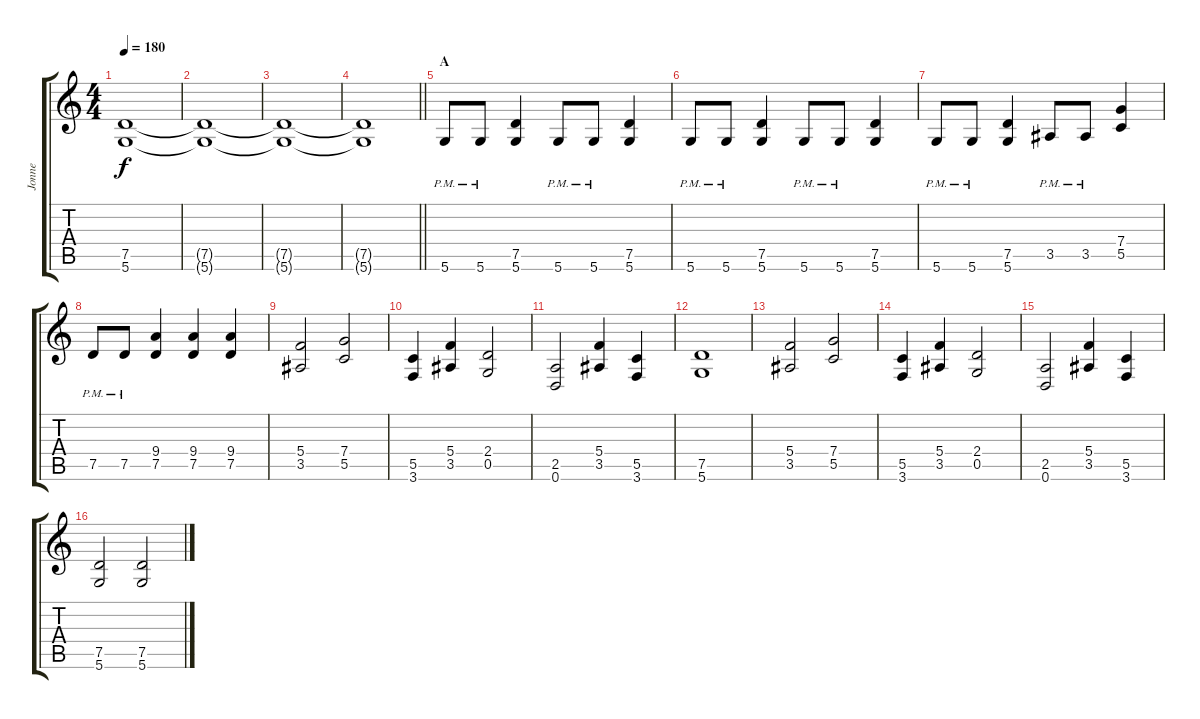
\track ("Jonne" "Jonne") {instrument distortionguitar}
\staff {score tabs}
\tuning (D4 A3 F3 C3 G2 D2) {hide}
\ts (4 4)
\tempo 180
\clef g2
\ks c
(7.5{t} 5.6{t}).1{dy f volume 9} |
(7.5{t} 5.6{t}).1{volume 7} |
(7.5{t} 5.6{t}).1{volume 5} |
\barLineRight lightlight
(7.5{t} 5.6{t}).1{volume 3} |
\section ("" "A")
5.6{pm}.8{volume 13} 5.6{pm}.8 (7.5 5.6).4 5.6{pm}.8 5.6{pm}.8 (7.5 5.6).4 |
5.6{pm}.8 5.6{pm}.8 (7.5 5.6).4 5.6{pm}.8 5.6{pm}.8 (7.5 5.6).4 |
5.6{pm}.8 5.6{pm}.8 (7.5 5.6).4 3.5{pm}.8 3.5{pm}.8 (7.4 5.5).4 |
7.5{pm}.8 7.5{pm}.8 (9.4 7.5).4 (9.4 7.5).4 (9.4 7.5).4 |
(5.4 3.5).2 (7.4 5.5).2 |
(5.5 3.6).4 (5.4 3.5).4 (2.4 0.5).2 |
(2.5 0.6).2 (5.4 3.5).4 (5.5 3.6).4 |
(7.5 5.6).1 |
(5.4 3.5).2 (7.4 5.5).2 |
(5.5 3.6).4 (5.4 3.5).4 (2.4 0.5).2 |
(2.5 0.6).2 (5.4 3.5).4 (5.5 3.6).4 |
(7.5 5.6).2 (7.5 5.6).2
